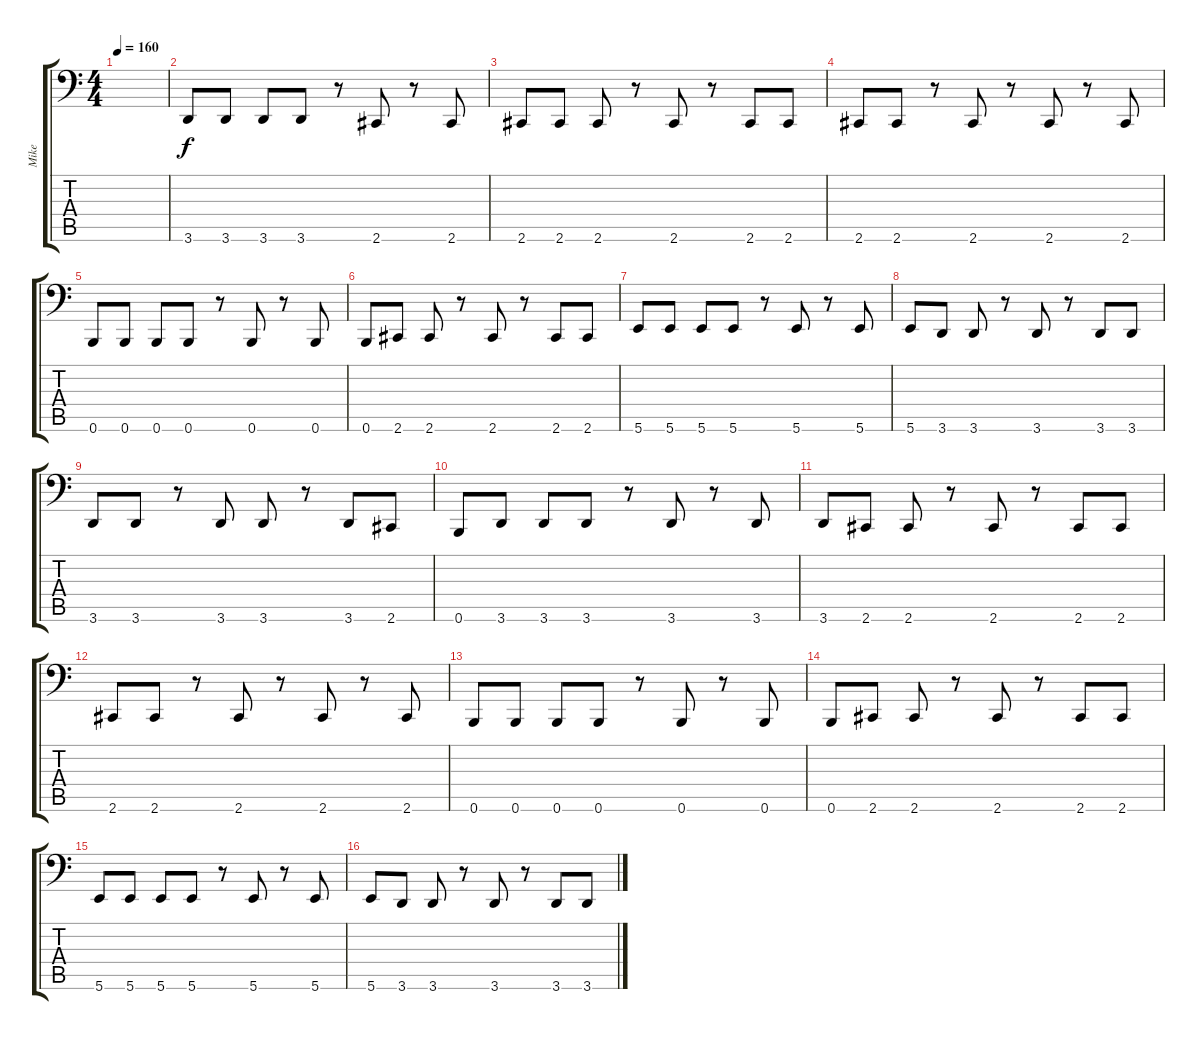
\track ("Mike" "Mike") {instrument electricbassfinger}
\staff {score tabs}
\tuning (Eb3 B2 Gb2 B1 Gb1 B0) {hide}
\ts (4 4)
\tempo 160
\clef f4
\ks c
|
3.6.8 3.6.8 3.6.8 3.6.8 r.8 2.6.8 r.8 2.6.8 |
2.6.8 2.6.8 2.6.8 r.8 2.6.8 r.8 2.6.8 2.6.8 |
2.6.8 2.6.8 r.8 2.6.8 r.8 2.6.8 r.8 2.6.8 |
0.6.8 0.6.8 0.6.8 0.6.8 r.8 0.6.8 r.8 0.6.8 |
0.6.8 2.6.8 2.6.8 r.8 2.6.8 r.8 2.6.8 2.6.8 |
5.6.8 5.6.8 5.6.8 5.6.8 r.8 5.6.8 r.8 5.6.8 |
5.6.8 3.6.8 3.6.8 r.8 3.6.8 r.8 3.6.8 3.6.8 |
3.6.8 3.6.8 r.8 3.6.8 3.6.8 r.8 3.6.8 2.6.8 |
0.6.8 3.6.8 3.6.8 3.6.8 r.8 3.6.8 r.8 3.6.8 |
3.6.8 2.6.8 2.6.8 r.8 2.6.8 r.8 2.6.8 2.6.8 |
2.6.8 2.6.8 r.8 2.6.8 r.8 2.6.8 r.8 2.6.8 |
0.6.8 0.6.8 0.6.8 0.6.8 r.8 0.6.8 r.8 0.6.8 |
0.6.8 2.6.8 2.6.8 r.8 2.6.8 r.8 2.6.8 2.6.8 |
5.6.8 5.6.8 5.6.8 5.6.8 r.8 5.6.8 r.8 5.6.8 |
5.6.8 3.6.8 3.6.8 r.8 3.6.8 r.8 3.6.8 3.6.8
